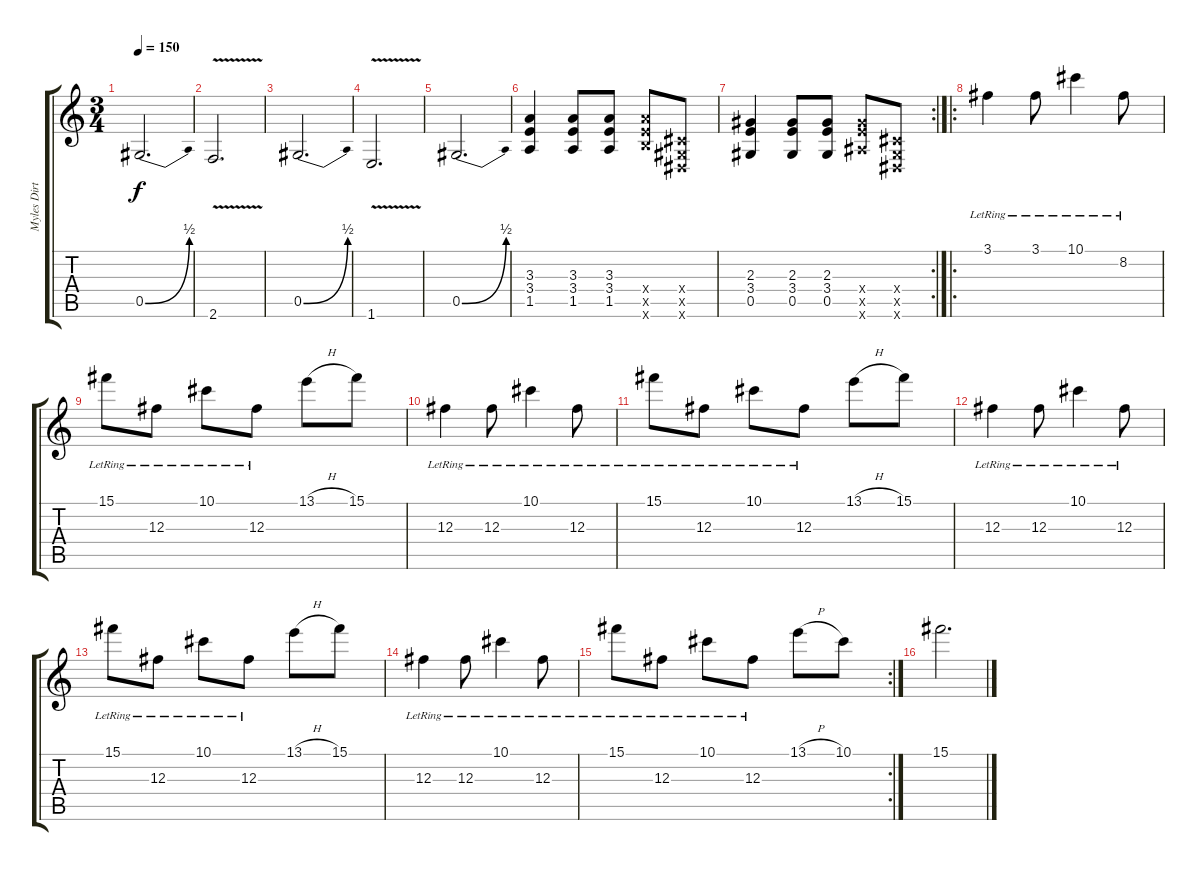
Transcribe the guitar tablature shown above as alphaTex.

\track ("Myles Dirty" "Myles Dirt") {instrument distortionguitar}
\staff {score tabs}
\tuning (Eb4 Bb3 Gb3 Db3 Ab2 Eb2) {hide}
\ts (3 4)
\tempo 150
\clef g2
\ks c
0.5{be (bend 0 0 60 2)}.2{d dy f} |
2.6{v}.2{d} |
0.5{be (bend 0 0 60 2)}.2{d} |
1.6{v}.2{d} |
0.5{be (bend 0 0 60 2)}.2{d} |
(3.3 3.4 1.5).4 (3.3 3.4 1.5).8 (3.3 3.4 1.5).8 (8.4{x} 8.5{x} 8.6{x}).8 (0.4{x} 0.5{x} 0.6{x}).8 |
\rc 2
(2.3 3.4 0.5).4 (2.3 3.4 0.5).8 (2.3 3.4 0.5).8 (7.4{x} 8.5{x} 7.6{x}).8 (0.4{x} 0.5{x} 0.6{x}).8 |
\ro
3.1{lr}.4 3.1{lr}.8 10.1{lr}.4 8.2{lr}.8 |
15.1{lr}.8 12.3{lr}.8 10.1{lr}.8 12.3{lr}.8 13.1{h}.8 15.1.8 |
12.3{lr}.4 12.3{lr}.8 10.1{lr}.4 12.3{lr}.8 |
15.1{lr}.8 12.3{lr}.8 10.1{lr}.8 12.3{lr}.8 13.1{h}.8 15.1.8 |
12.3{lr}.4 12.3{lr}.8 10.1{lr}.4 12.3{lr}.8 |
15.1{lr}.8 12.3{lr}.8 10.1{lr}.8 12.3{lr}.8 13.1{h}.8 15.1.8 |
12.3{lr}.4 12.3{lr}.8 10.1{lr}.4 12.3{lr}.8 |
\rc 2
15.1{lr}.8 12.3{lr}.8 10.1{lr}.8 12.3{lr}.8 13.1{h}.8 10.1.8 |
15.1.2{d}
